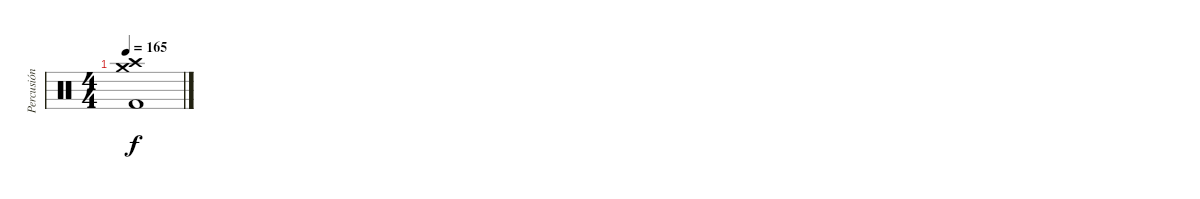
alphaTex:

\track ("Percusión" "Percusión") {instrument percussion}
\staff {score}
\articulation defaults
\ts (4 4)
\tempo 165
\clef neutral
\ks c
("Crash medium (hit)" "Crash high (hit)" "Kick (hit) 2").1{dy f}
